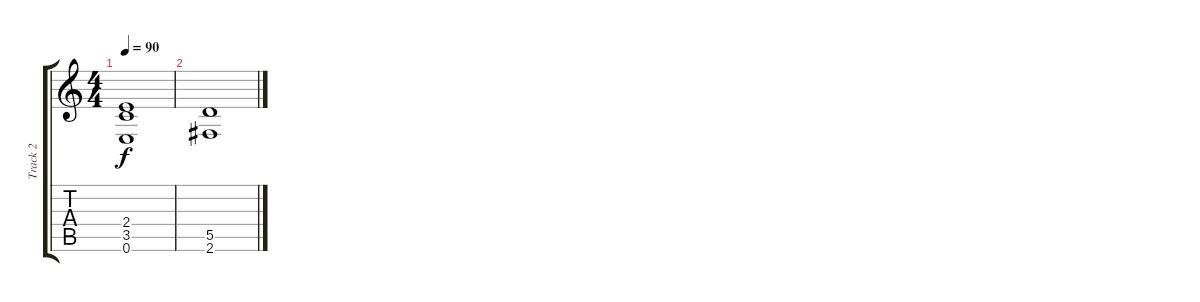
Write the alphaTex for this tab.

\track ("Track 2" "Track 2") {instrument distortionguitar}
\staff {score tabs}
\tuning (E4 B3 G3 D3 A2 E2) {hide}
\ts (4 4)
\tempo 90
\clef g2
\ks c
(2.4 3.5 0.6).1{dy f} |
(5.5 2.6).1
